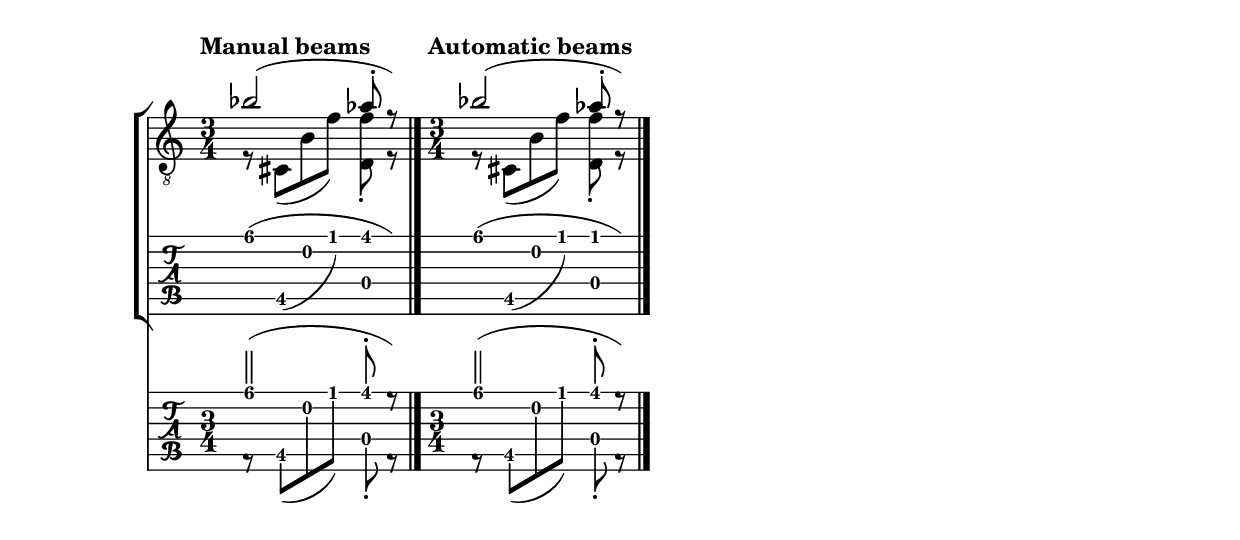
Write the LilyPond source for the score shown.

\version "2.19.0"

\header
{
  texidoc = "
Slur placement in complementary tablatures should not be affected by
either automatic or manual beaming.
"
}

guitarSolo = {
  \time 3/4
  \set Timing.beamExceptions =
    \beamExceptions { 8[ 8 8 8] 8[ 8] }
  <<
    {bes'2( aes'8-. r)} \\
    {r8 cis(-\tag #'beam [ b f'-\tag #'beam ]) <d f'>-. r}
  >>
  \bar "|."
}

guitarSolos = {
  \tempo "Manual beams"
  \guitarSolo
  \tempo "Automatic beams"
  \removeWithTag #'beam \guitarSolo
}

\score {
  <<
    \new StaffGroup <<
      \new Staff { \clef "treble_8" \guitarSolos }
      \new TabStaff \guitarSolos
    >>
    \new TabStaff \with { \tabFullNotation } \guitarSolos
  >>
}
